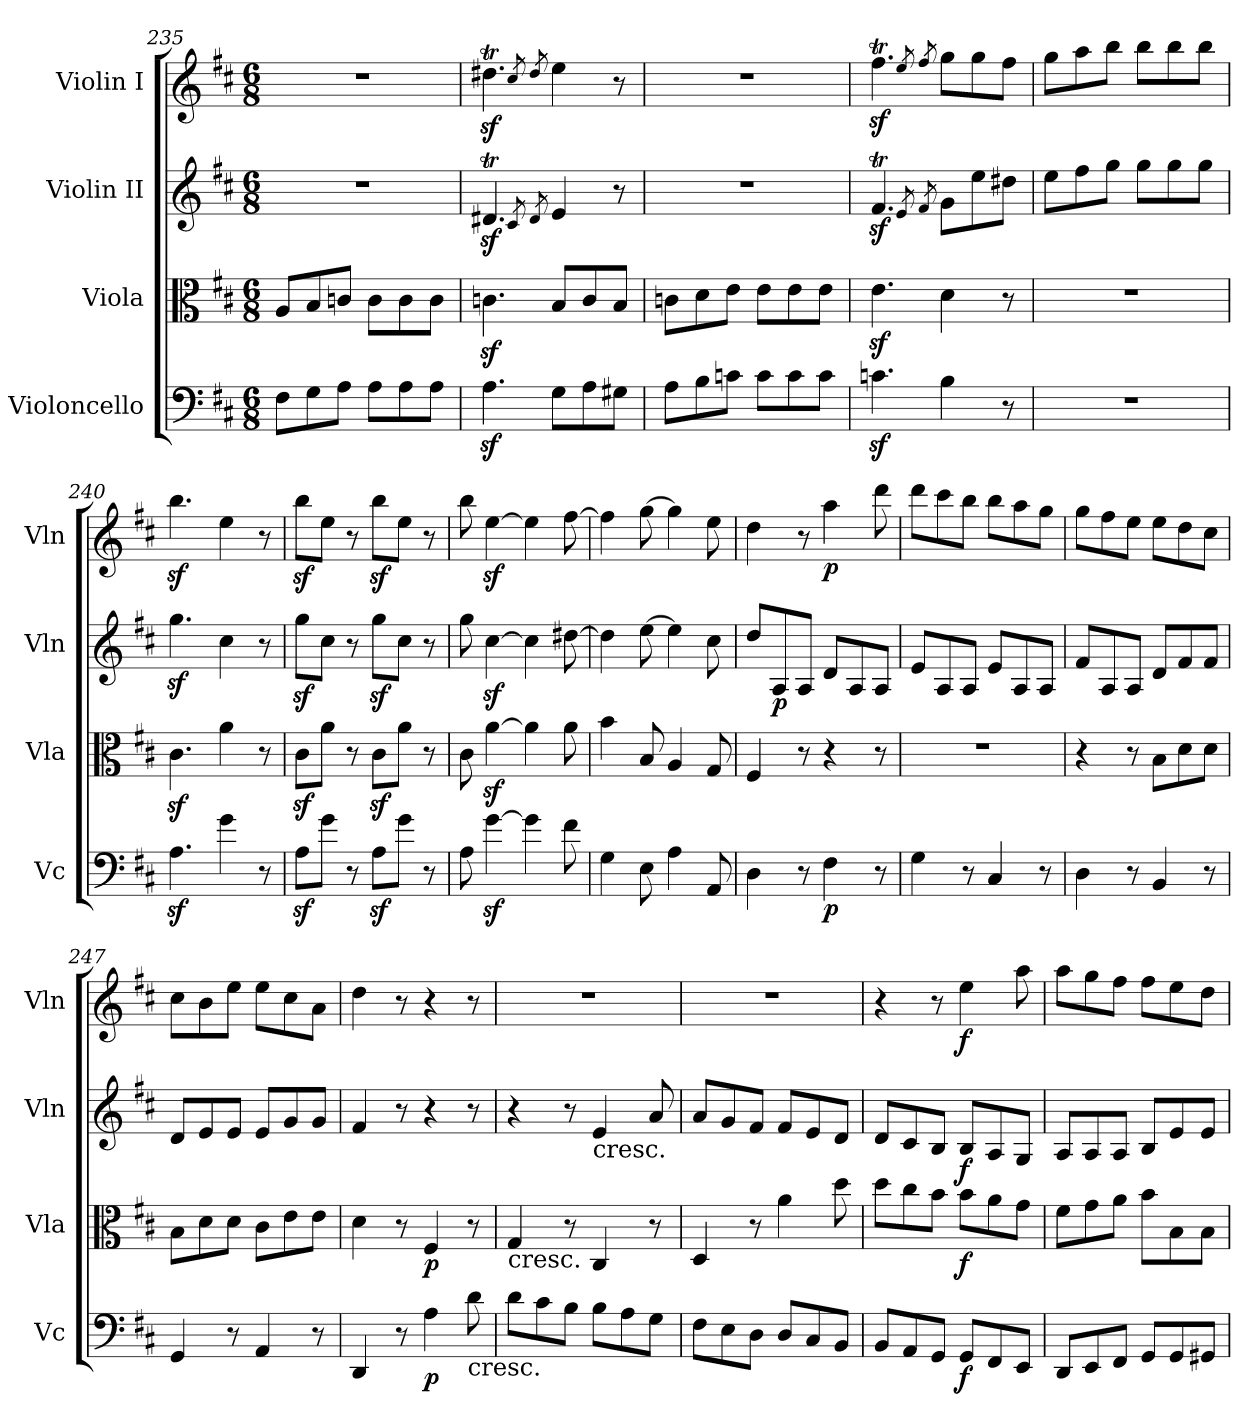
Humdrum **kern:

**kern	**dynam	**kern	**dynam	**kern	**dynam	**kern	**dynam
*part4	*part4	*part3	*part3	*part2	*part2	*part1	*part1
*staff4	*staff4	*staff3	*staff3	*staff2	*staff2	*staff1	*staff1
*I"Violoncello	*	*I"Viola	*	*I"Violin II	*	*I"Violin I	*
*I'Vc	*	*I'Vla	*	*I'Vln	*	*I'Vln	*
*clefF4	*	*clefC3	*	*clefG2	*	*clefG2	*
*k[f#c#]	*	*k[f#c#]	*	*k[f#c#]	*	*k[f#c#]	*
*M6/8	*	*M6/8	*	*M6/8	*	*M6/8	*
=235	=235	=235	=235	=235	=235	=235	=235
8F#\L	.	8A/L	.	2.r	.	2.r	.
8G\	.	8B/	.	.	.	.	.
8A\J	.	8cn/J	.	.	.	.	.
8A\L	.	8c\L	.	.	.	.	.
8A\	.	8c\	.	.	.	.	.
8A\J	.	8c\J	.	.	.	.	.
=236	=236	=236	=236	=236	=236	=236	=236
4.Az<\	.	4.cnz<\	.	4.d#Xz<t/	.	4.dd#Xz<t\	.
.	.	.	.	8qc#/	.	8qcc#/	.
.	.	.	.	8qd#/	.	8qdd#/	.
8G\L	.	8B/L	.	4eTTT/	.	4eeTTT\	.
8A\	.	8c/	.	.	.	.	.
8G#X\J	.	8B/J	.	8r	.	8r	.
!!LO:LB:g=z
=237	=237	=237	=237	=237	=237	=237	=237
8A\L	.	8cn\L	.	2.r	.	2.r	.
8B\	.	8d\	.	.	.	.	.
8cn\J	.	8e\J	.	.	.	.	.
8c\L	.	8e\L	.	.	.	.	.
8c\	.	8e\	.	.	.	.	.
8c\J	.	8e\J	.	.	.	.	.
!!LO:PB:g=z
=238	=238	=238	=238	=238	=238	=238	=238
4.cnz<\	.	4.ez<\	.	4.f#z<t/	.	4.ff#z<t\	.
.	.	.	.	8qe/	.	8qee/	.
.	.	.	.	8qf#/	.	8qff#/	.
4B\	.	4d\	.	8gTTT\L	.	8ggTTT\L	.
.	.	.	.	8ee\	.	8gg\	.
8r	.	8r	.	8dd#X\J	.	8ff#\J	.
=239	=239	=239	=239	=239	=239	=239	=239
2.r	.	2.r	.	8ee\L	.	8gg\L	.
.	.	.	.	8ff#\	.	8aa\	.
.	.	.	.	8gg\J	.	8bb\J	.
.	.	.	.	8gg\L	.	8bb\L	.
.	.	.	.	8gg\	.	8bb\	.
.	.	.	.	8gg\J	.	8bb\J	.
=240	=240	=240	=240	=240	=240	=240	=240
4.Az<\	.	4.c#z<\	.	4.ggz<\	.	4.bbz<\	.
4g\	.	4a\	.	4cc#\	.	4ee\	.
8r	.	8r	.	8r	.	8r	.
=241	=241	=241	=241	=241	=241	=241	=241
8Az<\L	.	8c#z<\L	.	8ggz<\L	.	8bbz<\L	.
8g\J	.	8a\J	.	8cc#\J	.	8ee\J	.
8r	.	8r	.	8r	.	8r	.
8Az<\L	.	8c#z<\L	.	8ggz<\L	.	8bbz<\L	.
8g\J	.	8a\J	.	8cc#\J	.	8ee\J	.
8r	.	8r	.	8r	.	8r	.
!!LO:LB:g=z
=242	=242	=242	=242	=242	=242	=242	=242
8A\	.	8c#\	.	8gg\	.	8bb\	.
[4gz<\	.	[4az<\	.	[4cc#z<\	.	[4eez<\	.
4g\]	.	4a\]	.	4cc#\]	.	4ee\]	.
8f#\	.	8a\	.	[8dd#X\	.	[8ff#\	.
=243	=243	=243	=243	=243	=243	=243	=243
4G\	.	4b\	.	4dd#\]	.	4ff#\]	.
8E\	.	8B/	.	[8ee\	.	[8gg\	.
4A\	.	4A/	.	4ee\]	.	4gg\]	.
8AA/	.	8G/	.	8cc#\	.	8ee\	.
!!LO:PB:g=z
=244	=244	=244	=244	=244	=244	=244	=244
4D\	.	4F#/	.	8dd/L	.	4dd\	.
!	!	!	!	!	!LO:DY:b	!	!
.	.	.	.	8A/	p	.	.
8r	.	8r	.	8A/J	.	8r	.
!	!LO:DY:b	!	!	!	!	!	!LO:DY:b
4F#\	p	4r	.	8d/L	.	4aa\	p
.	.	.	.	8A/	.	.	.
8r	.	8r	.	8A/J	.	8ddd\	.
=245	=245	=245	=245	=245	=245	=245	=245
4G\	.	2.r	.	8e/L	.	8ddd\L	.
.	.	.	.	8A/	.	8ccc#\	.
8r	.	.	.	8A/J	.	8bb\J	.
4C#/	.	.	.	8e/L	.	8bb\L	.
.	.	.	.	8A/	.	8aa\	.
8r	.	.	.	8A/J	.	8gg\J	.
=246	=246	=246	=246	=246	=246	=246	=246
4D\	.	4r	.	8f#/L	.	8gg\L	.
.	.	.	.	8A/	.	8ff#\	.
8r	.	8r	.	8A/J	.	8ee\J	.
4BB/	.	8B\L	.	8d/L	.	8ee\L	.
.	.	8d\	.	8f#/	.	8dd\	.
8r	.	8d\J	.	8f#/J	.	8cc#\J	.
=247	=247	=247	=247	=247	=247	=247	=247
4GG/	.	8B\L	.	8d/L	.	8cc#\L	.
.	.	8d\	.	8e/	.	8b\	.
8r	.	8d\J	.	8e/J	.	8ee\J	.
4AA/	.	8c#\L	.	8e/L	.	8ee\L	.
.	.	8e\	.	8g/	.	8cc#\	.
8r	.	8e\J	.	8g/J	.	8a\J	.
=248	=248	=248	=248	=248	=248	=248	=248
4DD/	.	4d\	.	4f#/	.	4dd\	.
8r	.	8r	.	8r	.	8r	.
!	!LO:DY:b	!	!LO:DY:b	!	!	!	!
4A\	p	4F#/	p	4r	.	4r	.
!LO:TX:b:t=cresc.	!	!	!	!	!	!	!
8d\	.	8r	.	8r	.	8r	.
!!LO:PB:g=z
=249	=249	=249	=249	=249	=249	=249	=249
!	!	!LO:TX:b:t=cresc.	!	!	!	!	!
8d\L	.	4G/	.	4r	.	2.r	.
8c#\	.	.	.	.	.	.	.
8B\J	.	8r	.	8r	.	.	.
!	!	!	!	!LO:TX:b:t=cresc.	!	!	!
8B\L	.	4C#/	.	4e/	.	.	.
8A\	.	.	.	.	.	.	.
8G\J	.	8r	.	8a/	.	.	.
=250	=250	=250	=250	=250	=250	=250	=250
8F#\L	.	4D/	.	8a/L	.	2.r	.
8E\	.	.	.	8g/	.	.	.
8D\J	.	8r	.	8f#/J	.	.	.
8D/L	.	4a\	.	8f#/L	.	.	.
8C#/	.	.	.	8e/	.	.	.
8BB/J	.	8dd\	.	8d/J	.	.	.
=251	=251	=251	=251	=251	=251	=251	=251
8BB/L	.	8dd\L	.	8d/L	.	4r	.
8AA/	.	8cc#\	.	8c#/	.	.	.
8GG/J	.	8b\J	.	8B/J	.	8r	.
!	!LO:DY:b	!	!LO:DY:b	!	!LO:DY:b	!	!LO:DY:b
8GG/L	f	8b\L	f	8B/L	f	4ee\	f
8FF#/	.	8a\	.	8A/	.	.	.
8EE/J	.	8g\J	.	8G/J	.	8aa\	.
=252	=252	=252	=252	=252	=252	=252	=252
8DD/L	.	8f#\L	.	8A/L	.	8aa\L	.
8EE/	.	8g\	.	8A/	.	8gg\	.
8FF#/J	.	8a\J	.	8A/J	.	8ff#\J	.
8GG/L	.	8b\L	.	8B/L	.	8ff#\L	.
8GG/	.	8B\	.	8e/	.	8ee\	.
8GG#X/J	.	8B\J	.	8e/J	.	8dd\J	.
=	=	=	=	=	=	=	=
*-	*-	*-	*-	*-	*-	*-	*-
